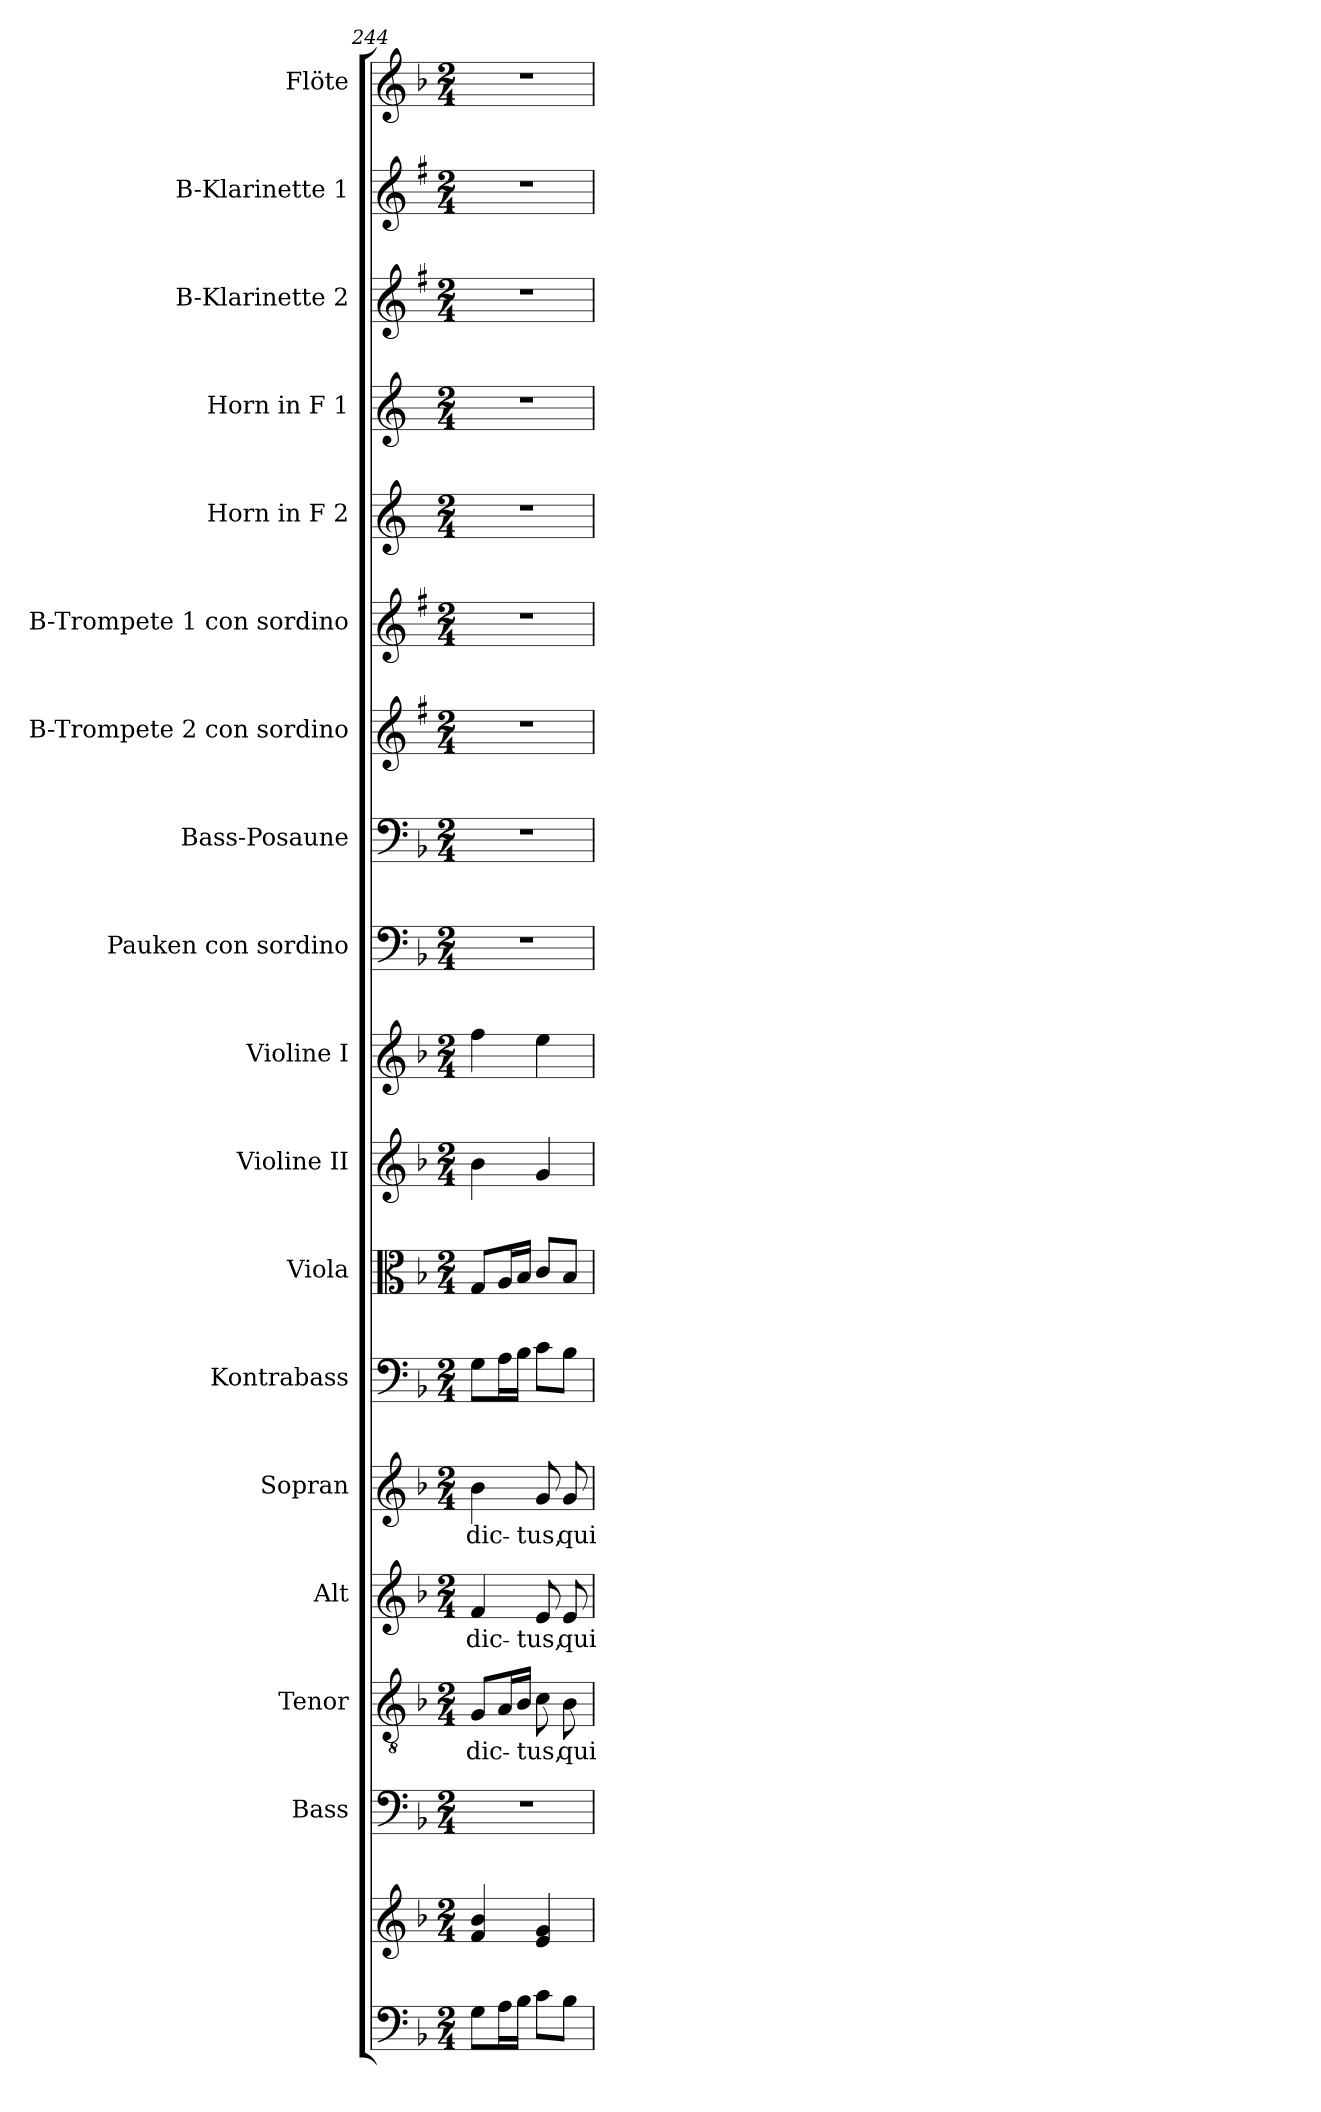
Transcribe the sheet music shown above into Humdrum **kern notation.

**kern	**kern	**kern	**kern	**text	**kern	**text	**kern	**text	**kern	**kern	**kern	**kern	**kern	**kern	**kern	**kern	**kern	**kern	**kern	**kern	**kern
*part18	*part18	*part17	*part16	*part16	*part15	*part15	*part14	*part14	*part13	*part12	*part11	*part10	*part9	*part8	*part7	*part6	*part5	*part4	*part3	*part2	*part1
*staff19	*staff18	*staff17	*staff16	*staff16	*staff15	*staff15	*staff14	*staff14	*staff13	*staff12	*staff11	*staff10	*staff9	*staff8	*staff7	*staff6	*staff5	*staff4	*staff3	*staff2	*staff1
*	*	*I"Bass	*I"Tenor	*	*I"Alt	*	*I"Sopran	*	*I"Kontrabass	*I"Viola	*I"Violine II	*I"Violine I	*I"Pauken con sordino	*I"Bass-Posaune	*I"B-Trompete 2 con sordino	*I"B-Trompete 1 con sordino	*I"Horn in F 2	*I"Horn in F 1	*I"B-Klarinette 2	*I"B-Klarinette 1	*I"Flöte
*	*	*I'B.	*I'T.	*	*I'A.	*	*I'S.	*	*I'Kb.	*I'Vla.	*I'Vl. II	*I'Vl. I	*I'Pk.	*I'B. Pos.	*I'B Trp. 2	*I'B Trp. 1	*	*	*I'B Kl. 2	*I'B Kl. 1	*I'Fl.
*clefF4	*clefG2	*clefF4	*clefGv2	*	*clefG2	*	*clefG2	*	*clefF4	*clefC3	*clefG2	*clefG2	*clefF4	*clefF4	*clefG2	*clefG2	*clefG2	*clefG2	*clefG2	*clefG2	*clefG2
*	*	*	*	*	*	*	*	*	*ITrd7c12	*	*	*	*	*	*ITrd1c2	*ITrd1c2	*ITrd4c7	*ITrd4c7	*ITrd1c2	*ITrd1c2	*
*k[b-]	*k[b-]	*k[b-]	*k[b-]	*	*k[b-]	*	*k[b-]	*	*k[b-]	*k[b-]	*k[b-]	*k[b-]	*k[b-]	*k[b-]	*k[b-]	*k[b-]	*k[b-]	*k[b-]	*k[b-]	*k[b-]	*k[b-]
*F:	*F:	*F:	*F:	*	*F:	*	*F:	*	*F:	*F:	*F:	*F:	*F:	*F:	*F:	*F:	*F:	*F:	*F:	*F:	*F:
*M2/4	*M2/4	*M2/4	*M2/4	*	*M2/4	*	*M2/4	*	*M2/4	*M2/4	*M2/4	*M2/4	*M2/4	*M2/4	*M2/4	*M2/4	*M2/4	*M2/4	*M2/4	*M2/4	*M2/4
=244	=244	=244	=244	=244	=244	=244	=244	=244	=244	=244	=244	=244	=244	=244	=244	=244	=244	=244	=244	=244	=244
!	!	!	!	!LO:LY:b	!	!LO:LY:b	!	!LO:LY:b	!	!	!	!	!	!	!	!	!	!	!	!	!
8G\L	4f/ 4b-/	2r	8G/L	-dic-	4f/	-dic-	4b-\	-dic-	8GG\L	8G/L	4b-\	4ff\	2r	2r	2r	2r	2r	2r	2r	2r	2r
16A\L	.	.	16A/L	.	.	.	.	.	16AA\L	16A/L	.	.	.	.	.	.	.	.	.	.	.
16B-\JJ	.	.	16B-/JJ	.	.	.	.	.	16BB-\JJ	16B-/JJ	.	.	.	.	.	.	.	.	.	.	.
!	!	!	!	!LO:LY:b	!	!LO:LY:b	!	!LO:LY:b	!	!	!	!	!	!	!	!	!	!	!	!	!
8c\L	4e/ 4g/	.	8c\	-tus,	8e/	-tus,	8g/	-tus,	8C\L	8c/L	4g/	4ee\	.	.	.	.	.	.	.	.	.
!	!	!	!	!LO:LY:b	!	!LO:LY:b	!	!LO:LY:b	!	!	!	!	!	!	!	!	!	!	!	!	!
8B-\J	.	.	8B-\	qui	8e/	qui	8g/	qui	8BB-\J	8B-/J	.	.	.	.	.	.	.	.	.	.	.
=	=	=	=	=	=	=	=	=	=	=	=	=	=	=	=	=	=	=	=	=	=
*-	*-	*-	*-	*-	*-	*-	*-	*-	*-	*-	*-	*-	*-	*-	*-	*-	*-	*-	*-	*-	*-
